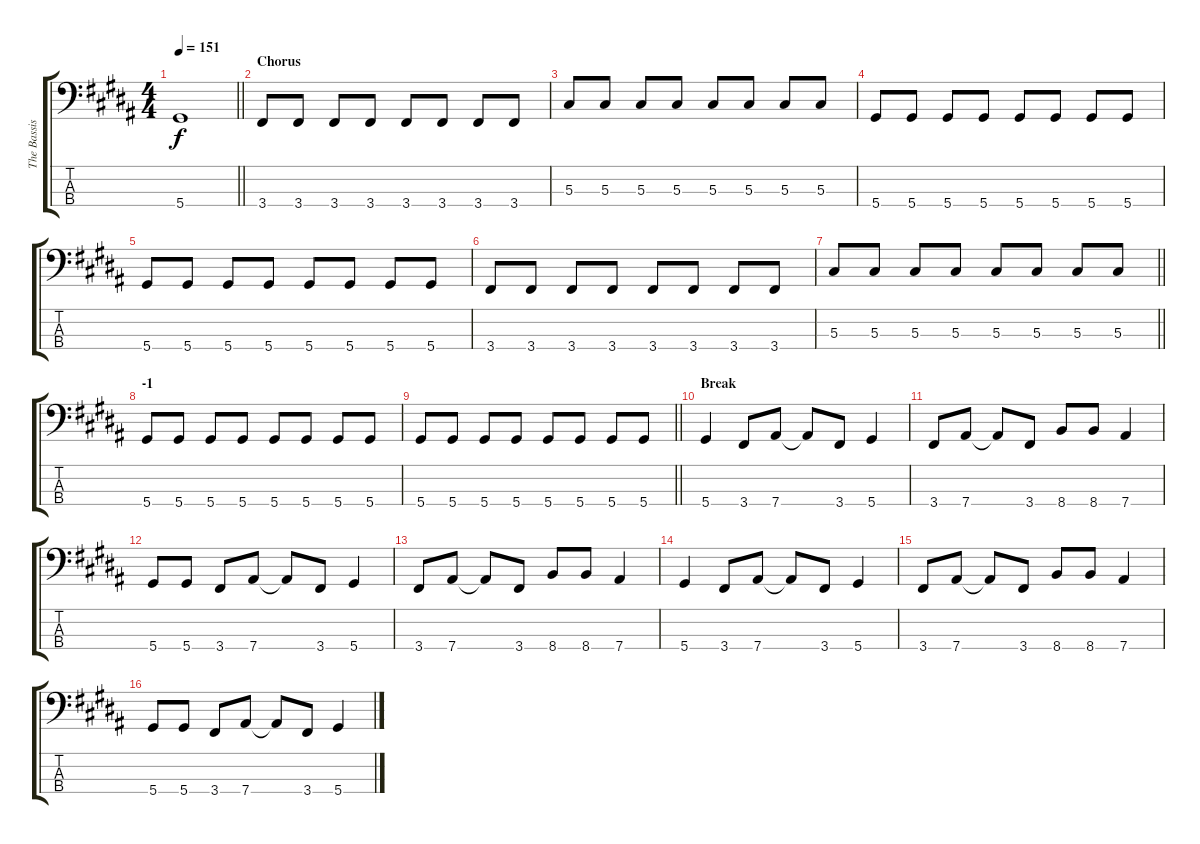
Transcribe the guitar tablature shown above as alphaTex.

\track ("The Bassist with strange hair" "The Bassis") {instrument electricbassfinger}
\staff {score tabs}
\tuning (Gb2 Db2 Ab1 Eb1) {hide}
\ts (4 4)
\tempo 151
\clef f4
\barLineRight lightlight
\ks b
5.4{t}.1{dy f} |
\section ("" "Chorus")
3.4.8 3.4.8 3.4.8 3.4.8 3.4.8 3.4.8 3.4.8 3.4.8 |
5.3.8 5.3.8 5.3.8 5.3.8 5.3.8 5.3.8 5.3.8 5.3.8 |
5.4.8 5.4.8 5.4.8 5.4.8 5.4.8 5.4.8 5.4.8 5.4.8 |
5.4.8 5.4.8 5.4.8 5.4.8 5.4.8 5.4.8 5.4.8 5.4.8 |
3.4.8 3.4.8 3.4.8 3.4.8 3.4.8 3.4.8 3.4.8 3.4.8 |
\barLineRight lightlight
5.3.8 5.3.8 5.3.8 5.3.8 5.3.8 5.3.8 5.3.8 5.3.8 |
\section ("" "-1")
5.4.8 5.4.8 5.4.8 5.4.8 5.4.8 5.4.8 5.4.8 5.4.8 |
\barLineRight lightlight
5.4.8 5.4.8 5.4.8 5.4.8 5.4.8 5.4.8 5.4.8 5.4.8 |
\section ("" "Break")
5.4.4 3.4.8 7.4.8 7.4{t}.8 3.4.8 5.4.4 |
3.4.8 7.4.8 7.4{t}.8 3.4.8 8.4.8 8.4.8 7.4.4 |
5.4.8 5.4.8 3.4.8 7.4.8 7.4{t}.8 3.4.8 5.4.4 |
3.4.8 7.4.8 7.4{t}.8 3.4.8 8.4.8 8.4.8 7.4.4 |
5.4.4 3.4.8 7.4.8 7.4{t}.8 3.4.8 5.4.4 |
3.4.8 7.4.8 7.4{t}.8 3.4.8 8.4.8 8.4.8 7.4.4 |
5.4.8 5.4.8 3.4.8 7.4.8 7.4{t}.8 3.4.8 5.4.4
